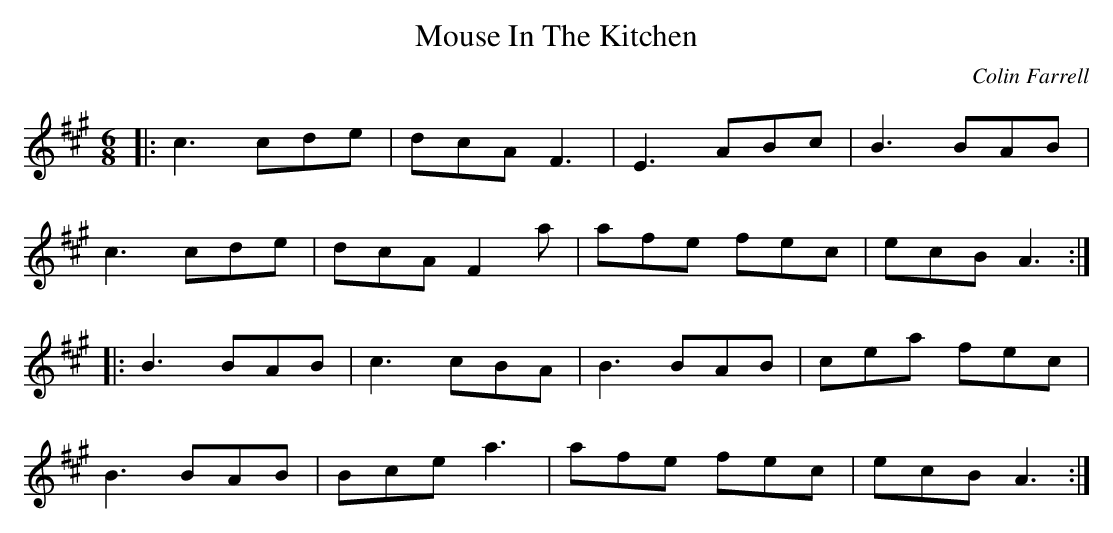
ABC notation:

X:1
T: Mouse In The Kitchen
C: Colin Farrell
M: 6/8
L: 1/8
K: Amaj
|: c3 cde | dcA F3 | E3 ABc | B3 BAB |
c3 cde | dcA F2a | afe fec | ecB A3 :|
|: B3 BAB | c3 cBA | B3 BAB | cea fec |
B3 BAB | Bce a3 | afe fec | ecB A3 :|
